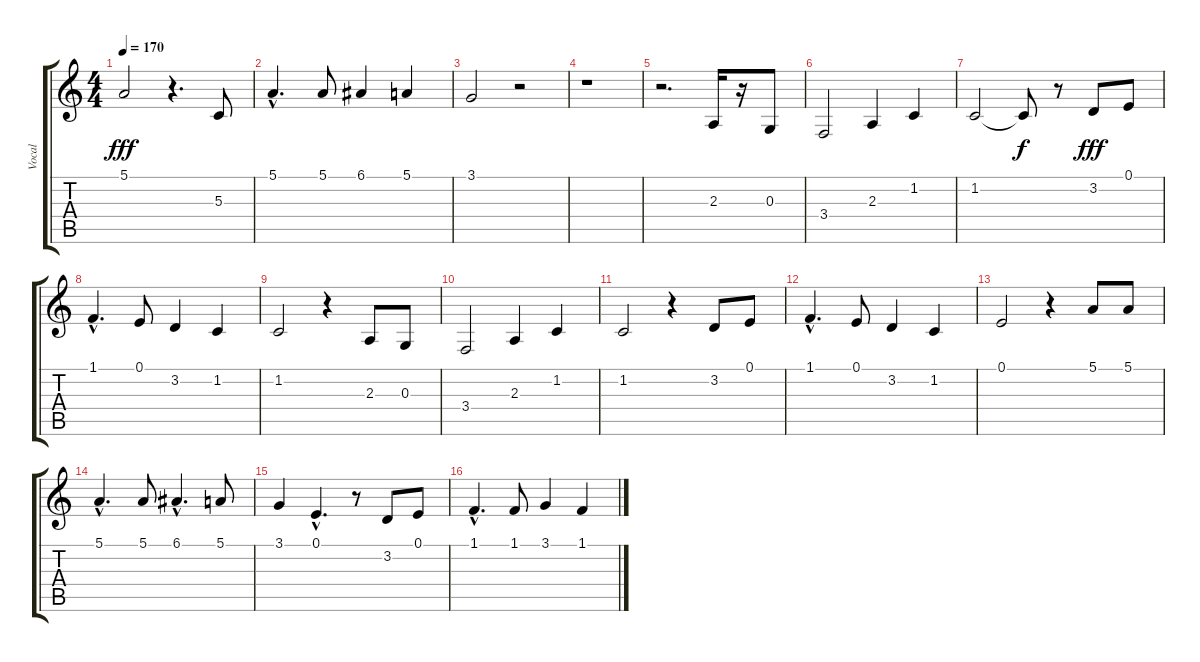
\track ("Vocal" "Vocal") {instrument synthvoice}
\staff {score tabs}
\tuning (E4 B3 G3 D3 A2 E2) {hide}
\ts (4 4)
\tempo 170
\clef g2
\ks c
5.1.2{dy fff} r.4{d} 5.3.8 |
5.1{hac}.4{d} 5.1.8 6.1.4 5.1.4 |
3.1.2 r.2 |
r.1 |
r.2{d} 2.3.16 r.16 0.3.8 |
3.4.2 2.3.4 1.2.4 |
1.2.2 1.2{t}.8{dy f} r.8 3.2.8{dy fff} 0.1.8 |
1.1{hac}.4{d} 0.1.8 3.2.4 1.2.4 |
1.2.2 r.4 2.3.8 0.3.8 |
3.4.2 2.3.4 1.2.4 |
1.2.2 r.4 3.2.8 0.1.8 |
1.1{hac}.4{d} 0.1.8 3.2.4 1.2.4 |
0.1.2 r.4 5.1.8 5.1.8 |
5.1{hac}.4{d} 5.1.8 6.1{hac}.4{d} 5.1.8 |
3.1.4 0.1{hac}.4{d} r.8 3.2.8 0.1.8 |
1.1{hac}.4{d} 1.1.8 3.1.4 1.1.4
